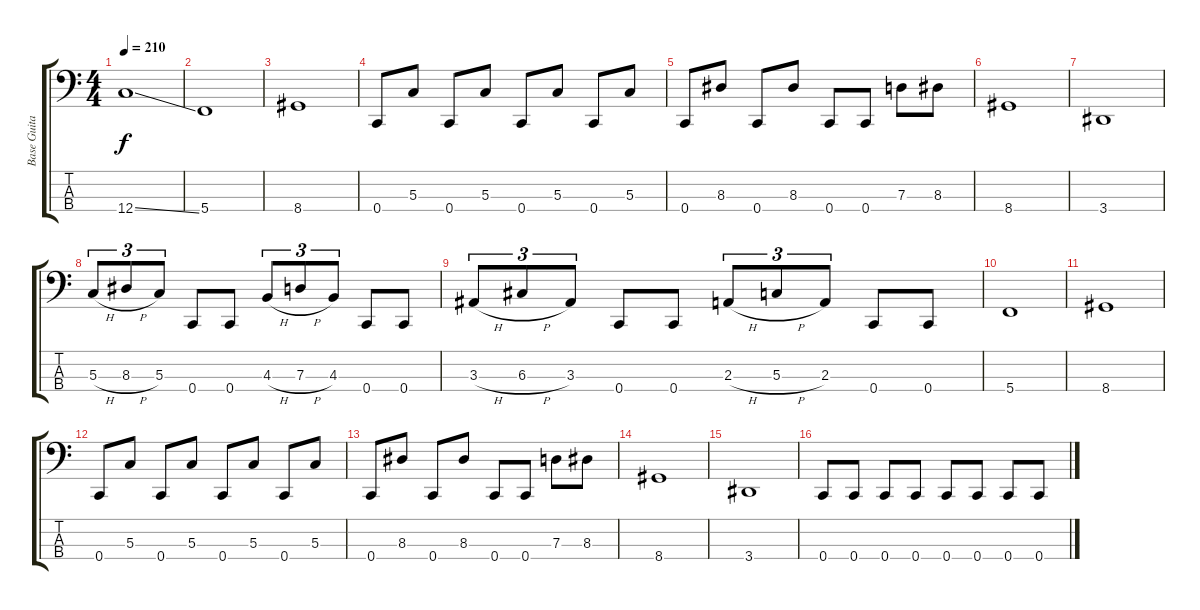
\track ("Base Guitar" "Base Guita") {instrument electricbassfinger}
\staff {score tabs}
\tuning (F2 C2 G1 C1) {hide}
\ts (4 4)
\tempo 210
\clef f4
\ks c
12.4{ss}.1{dy f} |
5.4.1 |
8.4.1 |
0.4.8 5.3.8 0.4.8 5.3.8 0.4.8 5.3.8 0.4.8 5.3.8 |
0.4.8 8.3.8 0.4.8 8.3.8 0.4.8 0.4.8 7.3.8 8.3.8 |
8.4.1 |
3.4.1 |
5.3{h}.8{tu (3 2)} 8.3{h}.8{tu (3 2)} 5.3.8{tu (3 2)} 0.4.8 0.4.8 4.3{h}.8{tu (3 2)} 7.3{h}.8{tu (3 2)} 4.3.8{tu (3 2)} 0.4.8 0.4.8 |
3.3{h}.8{tu (3 2)} 6.3{h}.8{tu (3 2)} 3.3.8{tu (3 2)} 0.4.8 0.4.8 2.3{h}.8{tu (3 2)} 5.3{h}.8{tu (3 2)} 2.3.8{tu (3 2)} 0.4.8 0.4.8 |
5.4.1 |
8.4.1 |
0.4.8 5.3.8 0.4.8 5.3.8 0.4.8 5.3.8 0.4.8 5.3.8 |
0.4.8 8.3.8 0.4.8 8.3.8 0.4.8 0.4.8 7.3.8 8.3.8 |
8.4.1 |
3.4.1 |
0.4.8 0.4.8 0.4.8 0.4.8 0.4.8 0.4.8 0.4.8 0.4.8
